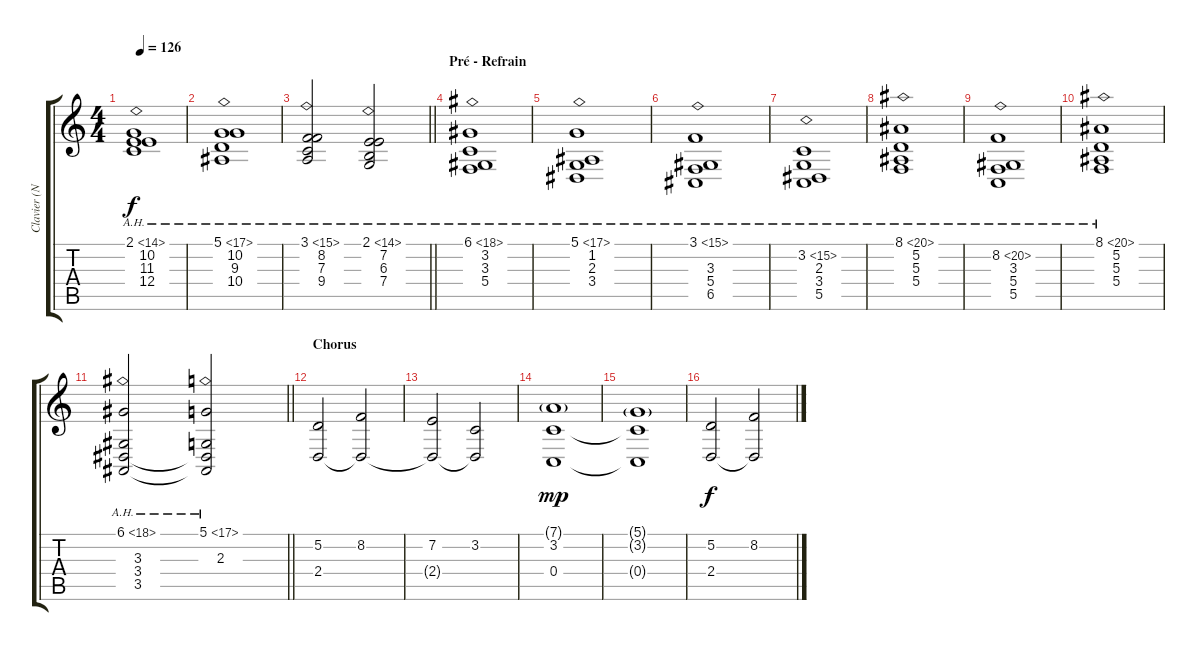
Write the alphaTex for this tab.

\track ("Clavier (N Strings)" "Clavier (N") {instrument stringensemble1}
\staff {score tabs}
\tuning (D4 A3 F3 C3 G2 C2) {hide}
\ts (4 4)
\tempo 126
\clef g2
\ks c
(2.1{ah 12} 10.2 11.3 12.4).1{dy f} |
(5.1{ah 12} 10.2 9.3 10.4).1 |
\barLineRight lightlight
(3.1{ah 12} 8.2 7.3 9.4).2 (2.1{ah 12} 7.2 6.3 7.4).2 |
\section ("" "Pré - Refrain")
(6.1{ah 12} 3.2 3.3 5.4).1 |
(5.1{ah 12} 1.2 2.3 3.4).1 |
(3.1{ah 12} 3.3 5.4 6.5).1 |
(3.2{ah 12} 2.3 3.4 5.5).1 |
(8.1{ah 12} 5.2 5.3 5.4).1 |
(8.2{ah 12} 3.3 5.4 5.5).1 |
(8.1{ah 12} 5.2 5.3 5.4).1 |
\barLineRight lightlight
(6.1{ah 12} 3.3 3.4 3.5).2 (5.1{ah 12} 2.3 3.4{t} 3.5{t}).2 |
\section ("" "Chorus")
(5.2 2.4).2{volume 8 balance 4} (8.2 2.4{t}).2 |
(7.2 2.4{t}).2 (3.2 2.4{t}).2 |
(7.1{g} 3.2 0.4).1{dy mp} |
(5.1{g} 3.2{t} 0.4{t}).1 |
(5.2 2.4).2{dy f} (8.2 2.4{t}).2
